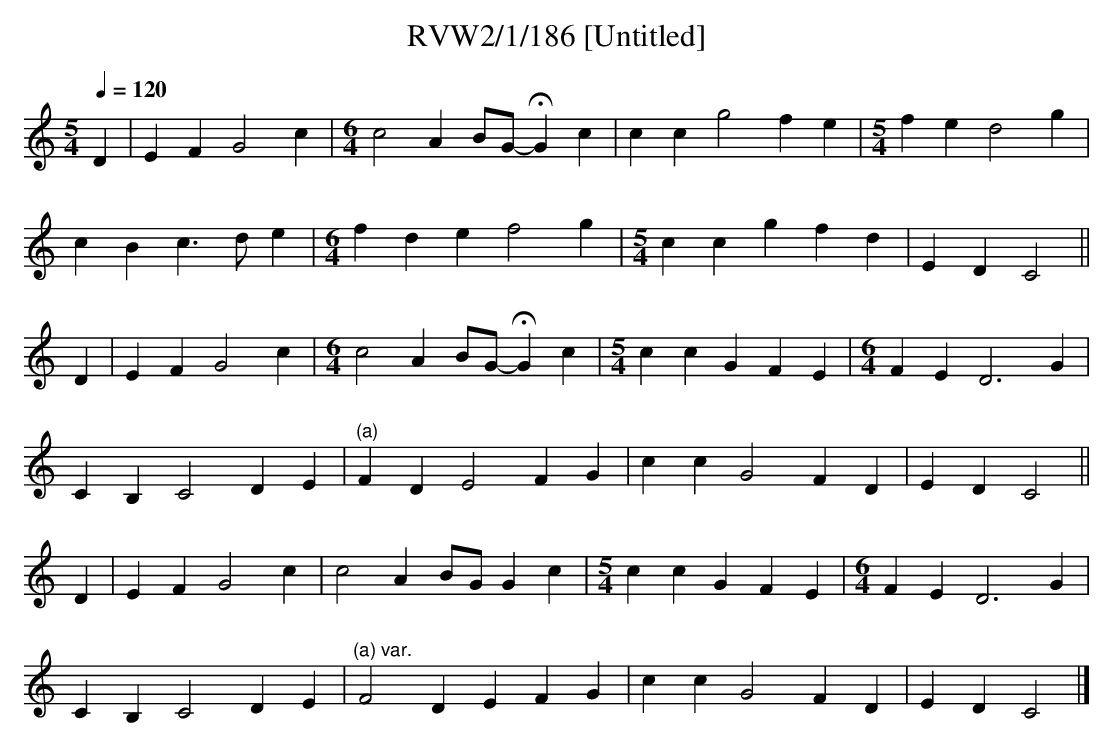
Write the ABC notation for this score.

X:1
T:RVW2/1/186 [Untitled]
L:1/4
Q:1/4=120
M:5/4
K:C
D | E F G2 c |[M:6/4] c2 A B/G/- !fermata!G c | c c g2 f e |[M:5/4] f e d2 g |$ c B c3/2 d/ e |
[M:6/4] f d e f2 g |[M:5/4] c c g f d | E D C2 ||$ D | E F G2 c |[M:6/4] c2 A B/G/- !fermata!G c | [M:5/4] c c G F E |[M:6/4] F E D3 G |$ C B, C2 D E |"^(a)" F D E2 F G | c c G2 F D | E D C2 ||$ D | E F G2 c | c2 A B/G/ G c |[M:5/4] c c G F E |[M:6/4] F E D3 G |$ C B, C2 D E |
"^(a) var." F2 D E F G | c c G2 F D | E D C2 |]
